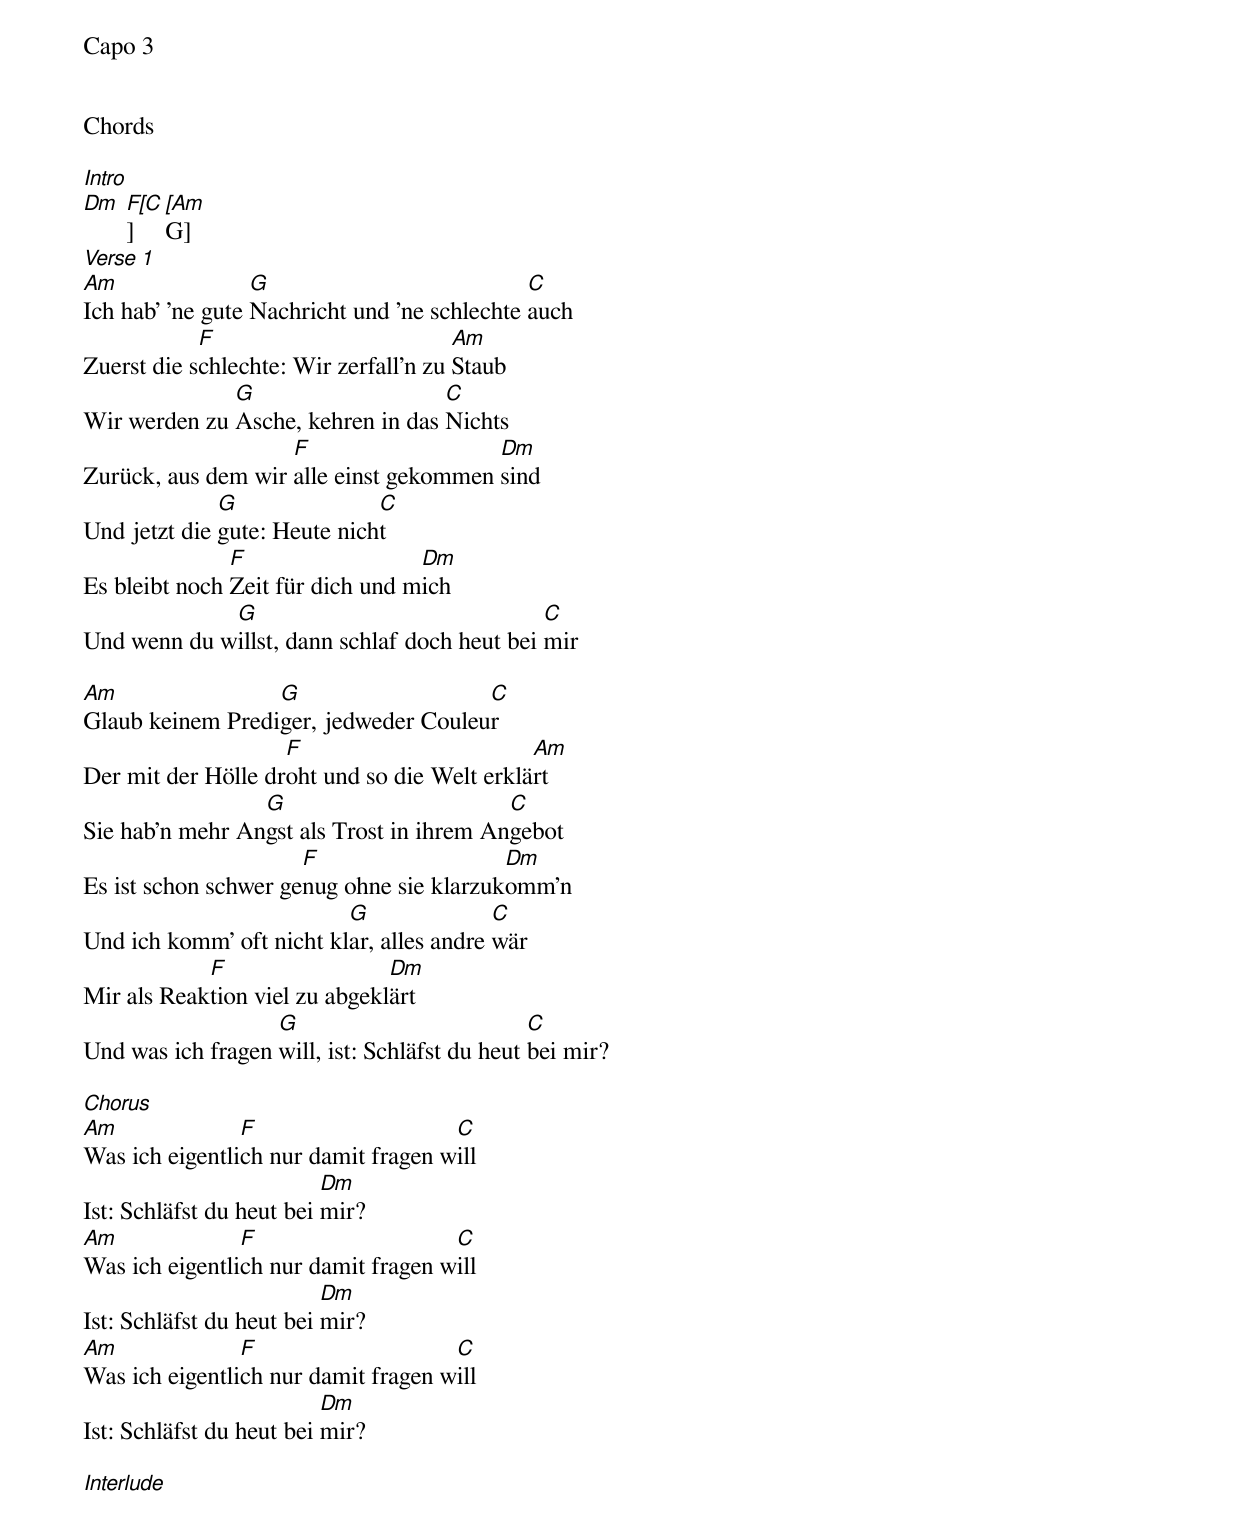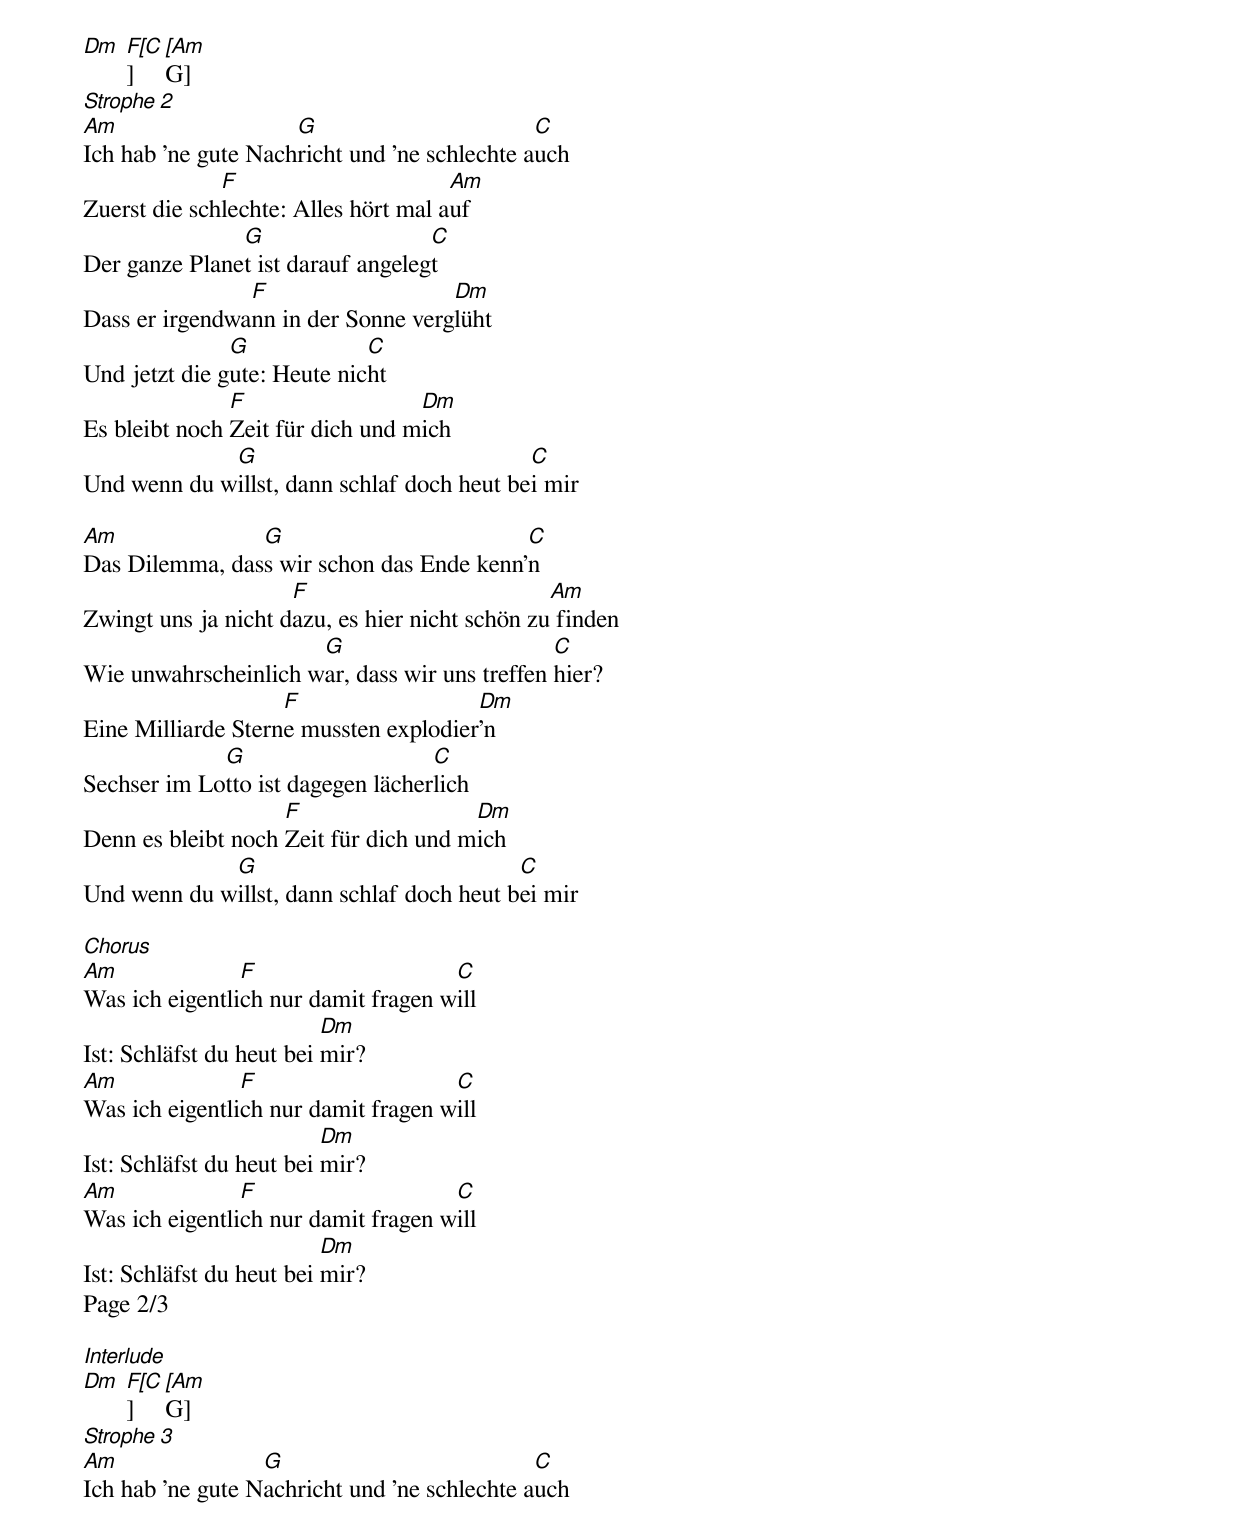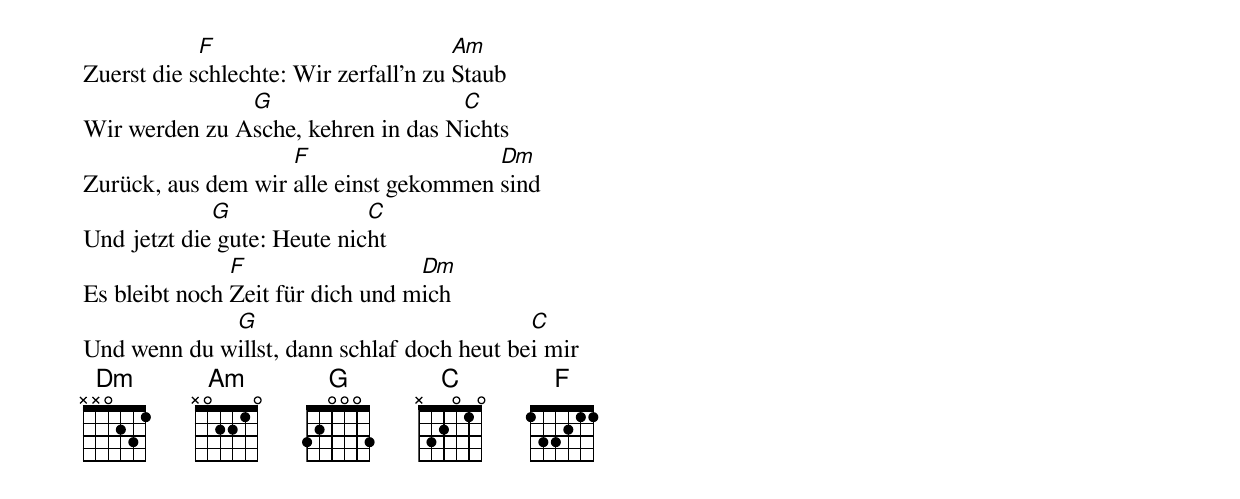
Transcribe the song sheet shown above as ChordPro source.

Capo 3


Chords

[Intro]
[Dm] [F[C]][[Am]G]
[Verse 1]
[Am]Ich hab' 'ne gute [G]Nachricht und 'ne schlechte [C]auch
Zuerst die s[F]chlechte: Wir zerfall'n zu [Am]Staub
Wir werden zu [G]Asche, kehren in das [C]Nichts
Zurück, aus dem wir [F]alle einst gekommen [Dm]sind
Und jetzt die [G]gute: Heute nich[C]t
Es bleibt noch [F]Zeit für dich und m[Dm]ich
Und wenn du w[G]illst, dann schlaf doch heut bei [C]mir

[Am]Glaub keinem Predi[G]ger, jedweder Couleu[C]r
Der mit der Hölle dr[F]oht und so die Welt erklä[Am]rt
Sie hab'n mehr An[G]gst als Trost in ihrem An[C]gebot
Es ist schon schwer ge[F]nug ohne sie klarzuk[Dm]omm'n
Und ich komm' oft nicht kl[G]ar, alles andre [C]wär
Mir als Reak[F]tion viel zu abgekl[Dm]ärt
Und was ich fragen [G]will, ist: Schläfst du heut [C]bei mir?

[Chorus]
[Am]Was ich eigentli[F]ch nur damit fragen w[C]ill
Ist: Schläfst du heut bei [Dm]mir?
[Am]Was ich eigentli[F]ch nur damit fragen w[C]ill
Ist: Schläfst du heut bei [Dm]mir?
[Am]Was ich eigentli[F]ch nur damit fragen w[C]ill
Ist: Schläfst du heut bei [Dm]mir?

[Interlude]
[Dm] [F[C]][[Am]G]
[Strophe 2]
[Am]Ich hab 'ne gute Nach[G]richt und 'ne schlechte a[C]uch
Zuerst die sch[F]lechte: Alles hört mal a[Am]uf
Der ganze Plane[G]t ist darauf angeleg[C]t
Dass er irgendwa[F]nn in der Sonne verg[Dm]lüht
Und jetzt die g[G]ute: Heute nic[C]ht
Es bleibt noch [F]Zeit für dich und m[Dm]ich
Und wenn du w[G]illst, dann schlaf doch heut be[C]i mir

[Am]Das Dilemma, das[G]s wir schon das Ende kenn'[C]n
Zwingt uns ja nicht d[F]azu, es hier nicht schön zu[Am] finden
Wie unwahrscheinlich w[G]ar, dass wir uns treffen [C]hier?
Eine Milliarde Stern[F]e mussten explodier[Dm]'n
Sechser im Lo[G]tto ist dagegen lächer[C]lich
Denn es bleibt noch [F]Zeit für dich und m[Dm]ich
Und wenn du w[G]illst, dann schlaf doch heut b[C]ei mir

[Chorus]
[Am]Was ich eigentli[F]ch nur damit fragen w[C]ill
Ist: Schläfst du heut bei [Dm]mir?
[Am]Was ich eigentli[F]ch nur damit fragen w[C]ill
Ist: Schläfst du heut bei [Dm]mir?
[Am]Was ich eigentli[F]ch nur damit fragen w[C]ill
Ist: Schläfst du heut bei [Dm]mir?
Page 2/3

[Interlude]
[Dm] [F[C]][[Am]G]
[Strophe 3]
[Am]Ich hab 'ne gute N[G]achricht und 'ne schlechte a[C]uch
Zuerst die s[F]chlechte: Wir zerfall'n zu [Am]Staub
Wir werden zu A[G]sche, kehren in das N[C]ichts
Zurück, aus dem wir [F]alle einst gekommen [Dm]sind
Und jetzt die[G] gute: Heute nic[C]ht
Es bleibt noch [F]Zeit für dich und m[Dm]ich
Und wenn du w[G]illst, dann schlaf doch heut be[C]i mir
